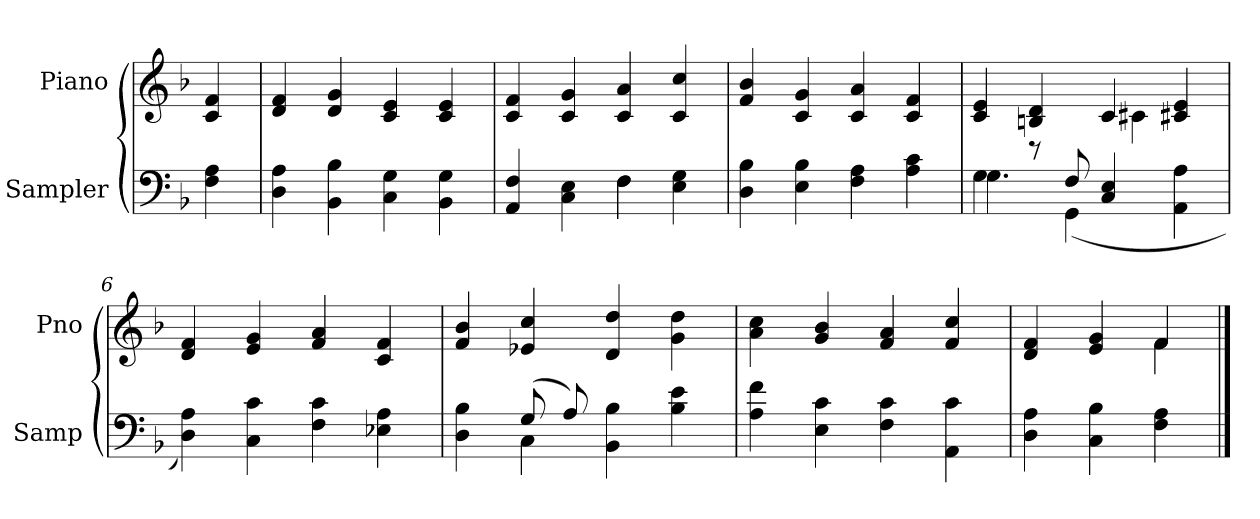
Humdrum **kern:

**kern	**kern
*part2	*part1
*staff2	*staff1
*I"Sampler	*I"Piano
*I'Samp	*I'Pno
*clefF4	*clefG2
*k[b-]	*k[b-]
*F:	*F:
=1	=1
4F 4A	4c 4f
=2	=2
4D 4A	4d 4f
4BB- 4B-	4d 4g
4C 4G	4c 4e
4BB- 4G	4c 4e
=3	=3
*^	*
4AA 4F	2ryy	4c 4f
4C 4E	.	4c 4g
4F\	4F	4c 4a
4E 4G	4ryy	4c 4cc
*v	*v	*
=4	=4
4D 4B-	4f 4b-
4E 4B-	4c 4g
4F 4A	4c 4a
4A 4c	4c 4f
=5	=5
*^	*^
4G\	4.G	4c 4e	2ryy
8r	.	4Bn 4d	.
8F/	(4GG	.	.
4C 4E	.	4c/	4c#
.	4.ryy	.	.
4AA 4A	.	4c#X 4e	4ryy
*v	*v	*	*
*	*v	*v
=6	=6
4D 4A)	4d 4f
4C 4c	4e 4g
4F 4c	4f 4a
4E-X 4A	4c 4f
=7	=7
*^	*
4D 4B-	4ryy	4f 4b-
(8G/	4C	4e-X 4cc
8A/)	.	.
4BB- 4B-	2ryy	4d 4dd
4B- 4e	.	4g 4dd
*v	*v	*
=8	=8
4A 4f	4a 4cc
4E 4c	4g 4b-
4F 4c	4f 4a
4AA 4c	4f 4cc
=9	=9
*	*^
4D 4A	4d 4f	2ryy
4C 4B-	4e 4g	.
4F 4A	4f/	4f
*	*v	*v
==	==
*-	*-
